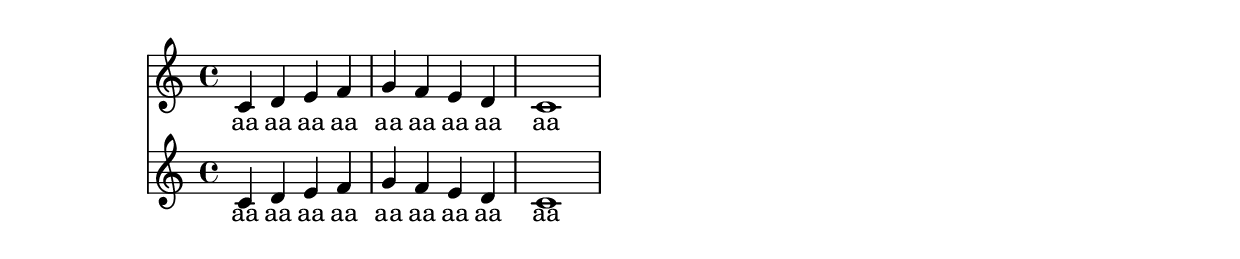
% Do not edit this file; it is automatically
% generated from Documentation/snippets/new
% This file is in the public domain.
%% Note: this file works from version 2.13.42
\version "2.13.42"

\header {
%% Translation of GIT committish: a874fda3641c9e02f61be5c41b215b8304b8ed00
  texidoces = "
Este fragmento de código muestra cómo situar la línea de base de la
letra más cerca del pentagrama.

"
  doctitlees = "Ajuste del especiado vertical de la letra"


%% Translation of GIT committish: 9a65042d49324f2e3dff18c4b0858def81232eea
  texidocfr = "
Cet extrait illustre la manière de rapprocher la ligne de paroles
de la portée.

"
  doctitlefr = "Ajustement de l'espacement vertical des paroles"


  lsrtags = "text, vocal-music, spacing"
  texidoc = "
This snippet shows how to bring the lyrics line closer to the staff.

"
  doctitle = "Adjusting lyrics vertical spacing"
} % begin verbatim


% Default layout:
<<
  \new Staff \new Voice = melody \relative c' {
    c4 d e f
    g4 f e d
    c1
  }
  \new Lyrics \lyricsto melody { aa aa aa aa aa aa aa aa aa }

  % Reducing the minimum space below the staff and above the lyrics:
  \new Staff {
    \new Voice = melody \relative c' {
      c4 d e f
      g4 f e d
      c1
    }
  }
  \new Lyrics \with {
    \override VerticalAxisGroup #'nonstaff-relatedstaff-spacing = #'((basic-distance . 1))
  }
  \lyricsto melody { aa aa aa aa aa aa aa aa aa }
>>
